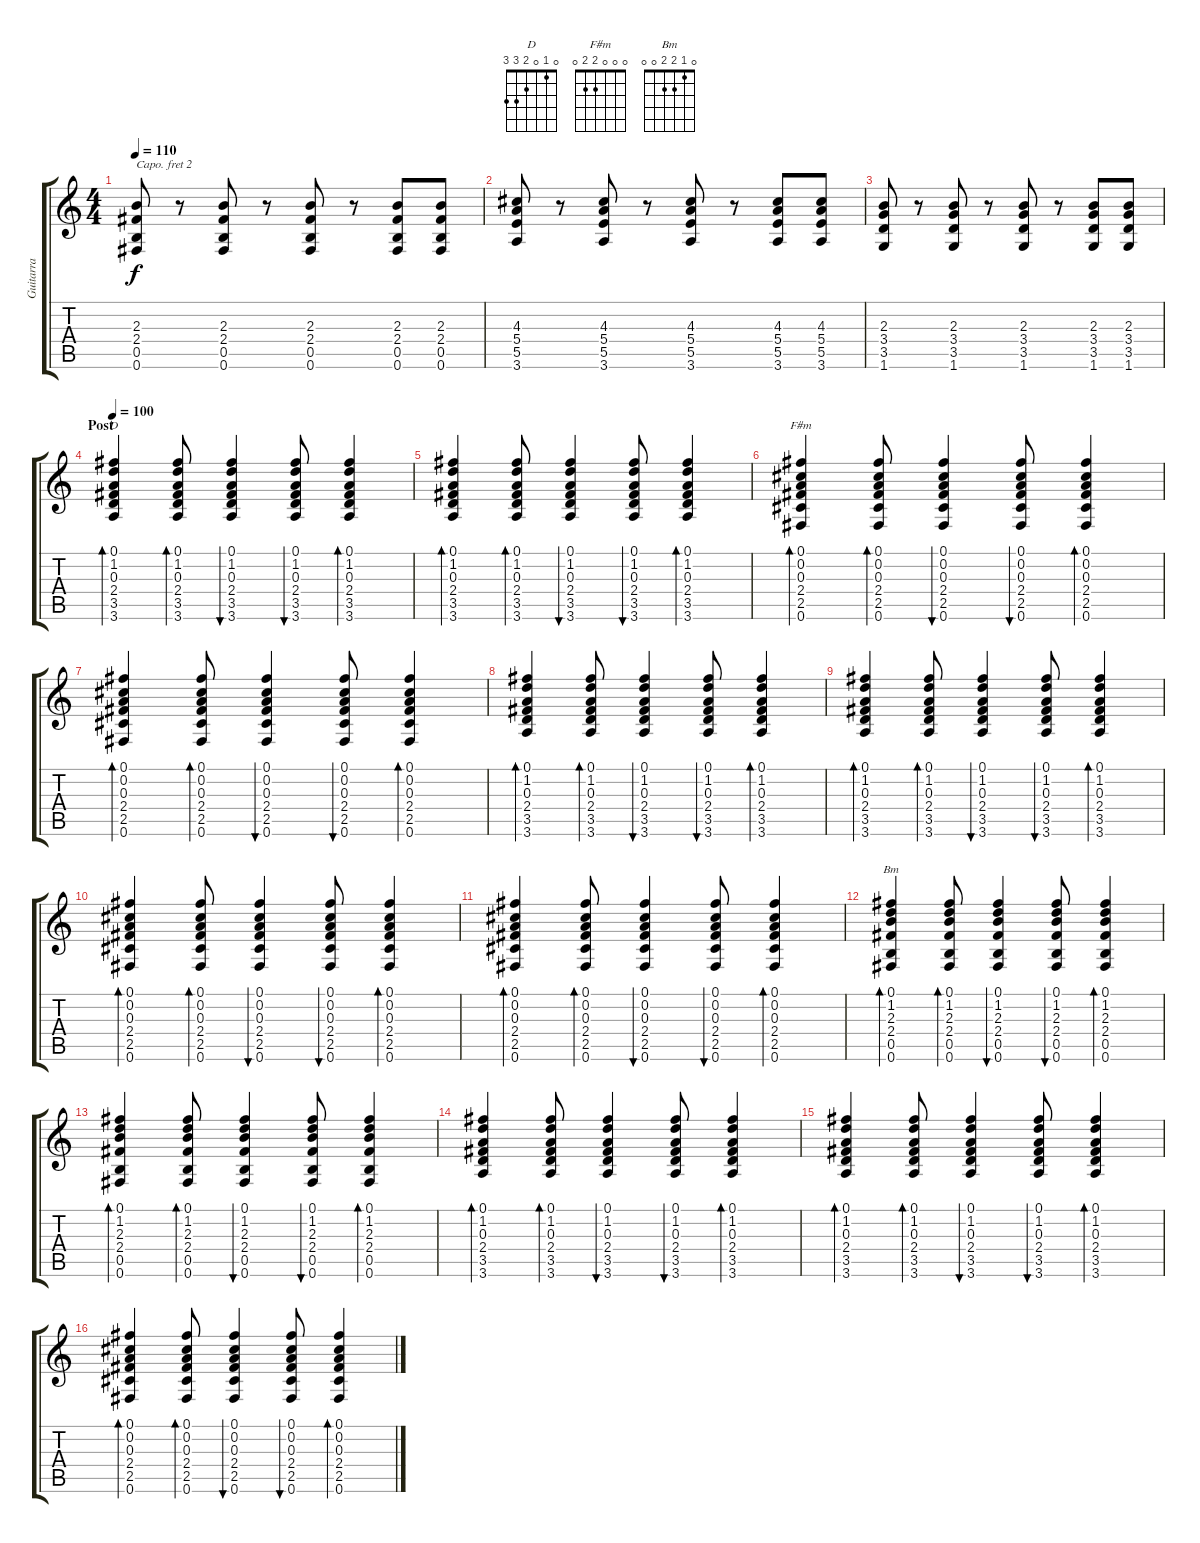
\track ("Guitarra" "Guitarra") {instrument acousticguitarsteel}
\staff {score tabs}
\capo 2
\tuning (E4 B3 G3 D3 A2 E2) {hide}
\chord ("D" 0 1 0 2 3 3)
\chord ("F#m" 0 0 0 2 2 0)
\chord ("Bm" 0 1 2 2 0 0)
\ts (4 4)
\tempo 110
\clef g2
\ks c
(2.3 2.4 0.5 0.6).8{dy f} r.8 (2.3 2.4 0.5 0.6).8 r.8 (2.3 2.4 0.5 0.6).8 r.8 (2.3 2.4 0.5 0.6).8 (2.3 2.4 0.5 0.6).8 |
(4.3 5.4 5.5 3.6).8 r.8 (4.3 5.4 5.5 3.6).8 r.8 (4.3 5.4 5.5 3.6).8 r.8 (4.3 5.4 5.5 3.6).8 (4.3 5.4 5.5 3.6).8 |
(2.3 3.4 3.5 1.6).8 r.8 (2.3 3.4 3.5 1.6).8 r.8 (2.3 3.4 3.5 1.6).8 r.8 (2.3 3.4 3.5 1.6).8 (2.3 3.4 3.5 1.6).8 |
\section ("" "Post")
\tempo 100
(0.1 1.2 0.3 2.4 3.5 3.6).4{bd 60 ch "D" volume 5 balance 10 instrument acousticguitarsteel} (0.1 1.2 0.3 2.4 3.5 3.6).8{bd 30} (0.1 1.2 0.3 2.4 3.5 3.6).4{bu 60} (0.1 1.2 0.3 2.4 3.5 3.6).8{bu 30} (0.1 1.2 0.3 2.4 3.5 3.6).4{bd 60} |
(0.1 1.2 0.3 2.4 3.5 3.6).4{bd 60} (0.1 1.2 0.3 2.4 3.5 3.6).8{bd 30} (0.1 1.2 0.3 2.4 3.5 3.6).4{bu 60} (0.1 1.2 0.3 2.4 3.5 3.6).8{bu 30} (0.1 1.2 0.3 2.4 3.5 3.6).4{bd 60} |
(0.1 0.2 0.3 2.4 2.5 0.6).4{bd 60 ch "F#m"} (0.1 0.2 0.3 2.4 2.5 0.6).8{bd 30} (0.1 0.2 0.3 2.4 2.5 0.6).4{bu 60} (0.1 0.2 0.3 2.4 2.5 0.6).8{bu 30} (0.1 0.2 0.3 2.4 2.5 0.6).4{bd 60} |
(0.1 0.2 0.3 2.4 2.5 0.6).4{bd 60} (0.1 0.2 0.3 2.4 2.5 0.6).8{bd 30} (0.1 0.2 0.3 2.4 2.5 0.6).4{bu 60} (0.1 0.2 0.3 2.4 2.5 0.6).8{bu 30} (0.1 0.2 0.3 2.4 2.5 0.6).4{bd 60} |
(0.1 1.2 0.3 2.4 3.5 3.6).4{bd 60} (0.1 1.2 0.3 2.4 3.5 3.6).8{bd 30} (0.1 1.2 0.3 2.4 3.5 3.6).4{bu 60} (0.1 1.2 0.3 2.4 3.5 3.6).8{bu 30} (0.1 1.2 0.3 2.4 3.5 3.6).4{bd 60} |
(0.1 1.2 0.3 2.4 3.5 3.6).4{bd 60} (0.1 1.2 0.3 2.4 3.5 3.6).8{bd 30} (0.1 1.2 0.3 2.4 3.5 3.6).4{bu 60} (0.1 1.2 0.3 2.4 3.5 3.6).8{bu 30} (0.1 1.2 0.3 2.4 3.5 3.6).4{bd 60} |
(0.1 0.2 0.3 2.4 2.5 0.6).4{bd 60} (0.1 0.2 0.3 2.4 2.5 0.6).8{bd 30} (0.1 0.2 0.3 2.4 2.5 0.6).4{bu 60} (0.1 0.2 0.3 2.4 2.5 0.6).8{bu 30} (0.1 0.2 0.3 2.4 2.5 0.6).4{bd 60} |
(0.1 0.2 0.3 2.4 2.5 0.6).4{bd 60} (0.1 0.2 0.3 2.4 2.5 0.6).8{bd 30} (0.1 0.2 0.3 2.4 2.5 0.6).4{bu 60} (0.1 0.2 0.3 2.4 2.5 0.6).8{bu 30} (0.1 0.2 0.3 2.4 2.5 0.6).4{bd 60} |
(0.1 1.2 2.3 2.4 0.5 0.6).4{bd 60 ch "Bm"} (0.1 1.2 2.3 2.4 0.5 0.6).8{bd 30} (0.1 1.2 2.3 2.4 0.5 0.6).4{bu 60} (0.1 1.2 2.3 2.4 0.5 0.6).8{bu 30} (0.1 1.2 2.3 2.4 0.5 0.6).4{bd 60} |
(0.1 1.2 2.3 2.4 0.5 0.6).4{bd 60} (0.1 1.2 2.3 2.4 0.5 0.6).8{bd 30} (0.1 1.2 2.3 2.4 0.5 0.6).4{bu 60} (0.1 1.2 2.3 2.4 0.5 0.6).8{bu 30} (0.1 1.2 2.3 2.4 0.5 0.6).4{bd 60} |
(0.1 1.2 0.3 2.4 3.5 3.6).4{bd 60} (0.1 1.2 0.3 2.4 3.5 3.6).8{bd 30} (0.1 1.2 0.3 2.4 3.5 3.6).4{bu 60} (0.1 1.2 0.3 2.4 3.5 3.6).8{bu 30} (0.1 1.2 0.3 2.4 3.5 3.6).4{bd 60} |
(0.1 1.2 0.3 2.4 3.5 3.6).4{bd 60} (0.1 1.2 0.3 2.4 3.5 3.6).8{bd 30} (0.1 1.2 0.3 2.4 3.5 3.6).4{bu 60} (0.1 1.2 0.3 2.4 3.5 3.6).8{bu 30} (0.1 1.2 0.3 2.4 3.5 3.6).4{bd 60} |
(0.1 0.2 0.3 2.4 2.5 0.6).4{bd 60} (0.1 0.2 0.3 2.4 2.5 0.6).8{bd 30} (0.1 0.2 0.3 2.4 2.5 0.6).4{bu 60} (0.1 0.2 0.3 2.4 2.5 0.6).8{bu 30} (0.1 0.2 0.3 2.4 2.5 0.6).4{bd 60}
